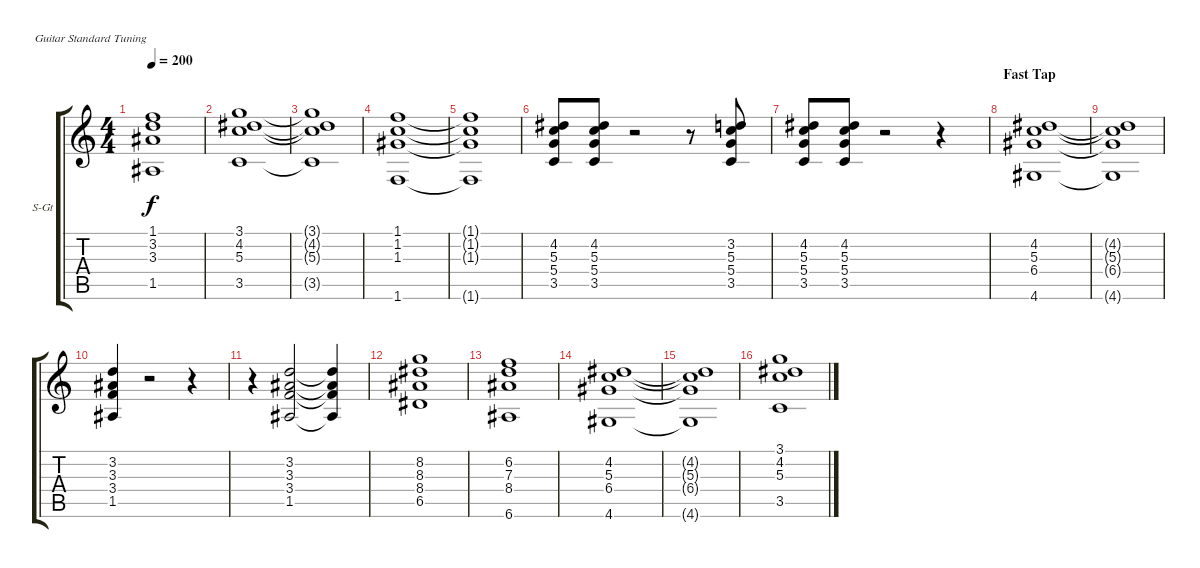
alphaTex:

\bracketExtendMode groupsimilarinstruments
\firstSystemTrackNameOrientation horizontal
\otherSystemsTrackNameOrientation horizontal
\track ("Ensemble" "S-Gt") {instrument stringensemble1}
\staff {score tabs}
\tuning (E4 B3 G3 D3 A2 E2)
\displaytranspose 12
\ts (4 4)
\tempo 200
\clef g2
\ks aminor
(1.1{t} 3.2{t} 3.3{t} 1.5{t}).1{dy f} |
(3.1 4.2 5.3 3.5).1 |
(3.1{t} 4.2{t} 5.3{t} 3.5{t}).1 |
(1.1 1.2 1.3 1.6).1 |
(1.1{t} 1.2{t} 1.3{t} 1.6{t}).1 |
(4.2 5.3 5.4 3.5).8 (4.2 5.3 5.4 3.5).8 r.2 r.8 (3.2 5.3 5.4 3.5).8 |
(4.2 5.3 5.4 3.5).8 (4.2 5.3 5.4 3.5).8 r.2 r.4 |
\section ("" "Fast Tap")
(4.2 5.3 6.4 4.6).1 |
(4.2{t} 5.3{t} 6.4{t} 4.6{t}).1 |
(3.2 3.3 3.4 1.5).4 r.2 r.4 |
r.4 (3.2 3.3 3.4 1.5).2 (3.2{t} 3.3{t} 3.4{t} 1.5{t}).4 |
\section ("" "")
(8.2 8.3 8.4 6.5).1 |
(6.2 7.3 8.4 6.6).1 |
(4.2 5.3 6.4 4.6).1 |
(4.2{t} 5.3{t} 6.4{t} 4.6{t}).1 |
(3.1 4.2 5.3 3.5).1
